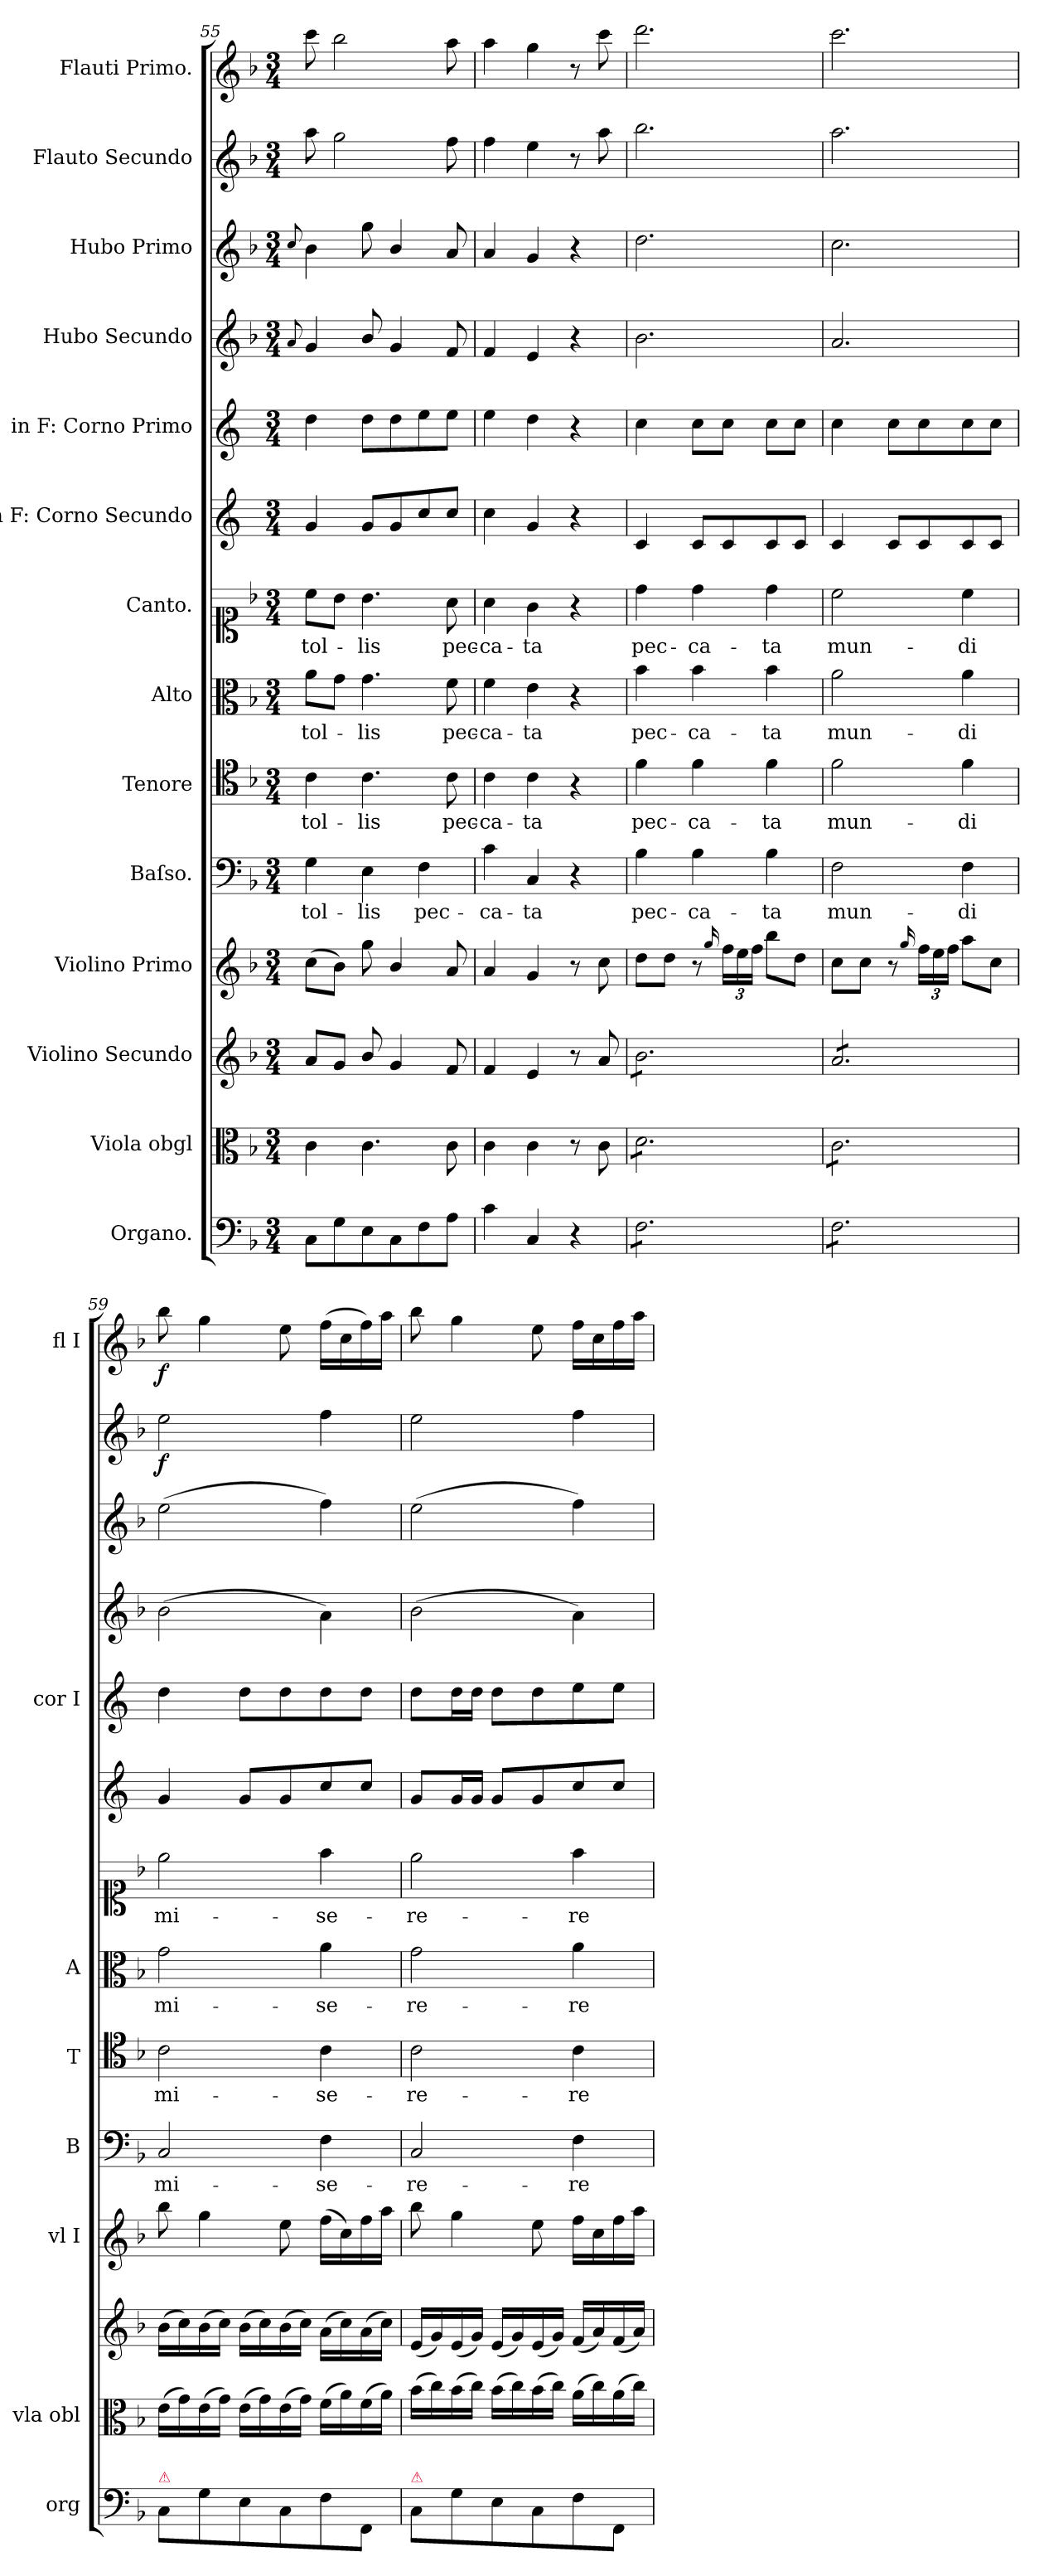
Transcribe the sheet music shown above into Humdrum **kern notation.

**kern	**dynam	**kern	**dynam	**kern	**dynam	**kern	**dynam	**kern	**text	**kern	**text	**kern	**text	**kern	**text	**kern	**dynam	**kern	**dynam	**kern	**dynam	**kern	**dynam	**kern	**dynam	**kern	**dynam
*part14	*part14	*part13	*part13	*part12	*part12	*part11	*part11	*part10	*part10	*part9	*part9	*part8	*part8	*part7	*part7	*part6	*part6	*part5	*part5	*part4	*part4	*part3	*part3	*part2	*part2	*part1	*part1
*staff14	*staff14	*staff13	*staff13	*staff12	*staff12	*staff11	*staff11	*staff10	*staff10	*staff9	*staff9	*staff8	*staff8	*staff7	*staff7	*staff6	*staff6	*staff5	*staff5	*staff4	*staff4	*staff3	*staff3	*staff2	*staff2	*staff1	*staff1
*I"Organo.	*	*I"Viola obgl	*	*I"Violino Secundo	*	*I"Violino Primo	*	*I"Baſso.	*	*I"Tenore	*	*I"Alto	*	*I"Canto.	*	*I"in F: Corno Secundo	*	*I"in F: Corno Primo	*	*I"Hubo Secundo	*	*I"Hubo Primo	*	*I"Flauto Secundo	*	*I"Flauti Primo.	*
*I'org	*	*I'vla obl	*	*	*	*I'vl I	*	*I'B	*	*I'T	*	*I'A	*	*	*	*	*	*I'cor I	*	*	*	*	*	*	*	*I'fl I	*
*clefF4	*	*clefC3	*	*clefG2	*	*clefG2	*	*clefF4	*	*clefC4	*	*clefC3	*	*clefC1	*	*clefG2	*	*clefG2	*	*clefG2	*	*clefG2	*	*clefG2	*	*clefG2	*
*	*	*	*	*	*	*	*	*	*	*	*	*	*	*	*	*ITrd4c7	*	*ITrd4c7	*	*	*	*	*	*	*	*	*
*k[b-]	*	*k[b-]	*	*k[b-]	*	*k[b-]	*	*k[b-]	*	*k[b-]	*	*k[b-]	*	*k[b-]	*	*k[b-]	*	*k[b-]	*	*k[b-]	*	*k[b-]	*	*k[b-]	*	*k[b-]	*
*F:	*	*F:	*	*F:	*	*F:	*	*F:	*	*F:	*	*F:	*	*F:	*	*F:	*	*F:	*	*F:	*	*F:	*	*F:	*	*F:	*
*M3/4	*	*M3/4	*	*M3/4	*	*M3/4	*	*M3/4	*	*M3/4	*	*M3/4	*	*M3/4	*	*M3/4	*	*M3/4	*	*M3/4	*	*M3/4	*	*M3/4	*	*M3/4	*
=55	=55	=55	=55	=55	=55	=55	=55	=55	=55	=55	=55	=55	=55	=55	=55	=55	=55	=55	=55	=55	=55	=55	=55	=55	=55	=55	=55
.	.	.	.	.	.	.	.	.	.	.	.	.	.	.	.	.	.	.	.	8qqa/	.	8qqcc/	.	.	.	.	.
8C\L	.	4c\	.	8a/L	.	(8cc\L	.	4G\	tol-	4c\	tol-	8a\L	tol-	8cc\L	tol-	4c/	.	4g\	.	4g/	.	4b-\	.	8aa\	.	8ccc\	.
8G\	.	.	.	8g/J	.	8b-\J)	.	.	.	.	.	8g\J	.	8b-\J	.	.	.	.	.	.	.	.	.	2gg\	.	2bb-\	.
8E\	.	4.c\	.	8b-/	.	8gg\	.	4E\	-lis	4.c\	-lis	4.g\	-lis	4.b-\	-lis	8c/L	.	8g\L	.	8b-/	.	8gg\	.	.	.	.	.
8C\	.	.	.	4g/	.	4b-/	.	.	.	.	.	.	.	.	.	8c/	.	8g\	.	4g/	.	4b-/	.	.	.	.	.
8F\	.	.	.	.	.	.	.	4F\	pec-	.	.	.	.	.	.	8f/	.	8a\	.	.	.	.	.	.	.	.	.
8A\J	.	8c\	.	8f/	.	8a/	.	.	.	8c\	pec-	8f\	pec-	8a\	pec-	8f/J	.	8a\J	.	8f/	.	8a/	.	8ff\	.	8aa\	.
=56	=56	=56	=56	=56	=56	=56	=56	=56	=56	=56	=56	=56	=56	=56	=56	=56	=56	=56	=56	=56	=56	=56	=56	=56	=56	=56	=56
4c\	.	4c\	.	4f/	.	4a/	.	4c\	-ca-	4c\	-ca-	4f\	-ca-	4a\	-ca-	4f\	.	4a\	.	4f/	.	4a/	.	4ff\	.	4aa\	.
4C/	.	4c\	.	4e/	.	4g/	.	4C/	-ta	4c\	-ta	4e\	-ta	4g\	-ta	4c/	.	4g\	.	4e/	.	4g/	.	4ee\	.	4gg\	.
!	!	!	!LO:DY:b	!	!LO:DY:b	!	!	!	!	!	!	!	!	!	!	!	!	!	!	!	!	!	!	!	!	!	!
4r	.	8r	pia	8r	pia	8r	.	4r	.	4r	.	4r	.	4r	.	4r	.	4r	.	4r	.	4r	.	8r	.	8r	.
!	!	!	!	!	!	!	!LO:DY:b	!	!	!	!	!	!	!	!	!	!	!	!	!	!	!	!	!	!LO:DY:b	!	!LO:DY:b
.	.	8c\	.	8a/	.	8cc\	pia	.	.	.	.	.	.	.	.	.	.	.	.	.	.	.	.	8aa\	pia	8ccc\	pia
=57	=57	=57	=57	=57	=57	=57	=57	=57	=57	=57	=57	=57	=57	=57	=57	=57	=57	=57	=57	=57	=57	=57	=57	=57	=57	=57	=57
!	!LO:DY:b	!	!	!	!	!	!	!	!	!	!	!	!	!	!	!	!LO:DY:a	!	!LO:DY:b	!	!LO:DY:b	!	!LO:DY:b	!	!	!	!
*tremolo	*	*	*	*	*	*	*	*	*	*	*	*	*	*	*	*	*	*	*	*	*	*	*	*	*	*	*
*	*	*tremolo	*	*	*	*	*	*	*	*	*	*	*	*	*	*	*	*	*	*	*	*	*	*	*	*	*
*	*	*	*	*tremolo	*	*	*	*	*	*	*	*	*	*	*	*	*	*	*	*	*	*	*	*	*	*	*
8F\L	piano	8d\L	.	8b-\L	.	8dd\L	.	4B-\	pec-	4f\	pec-	4b-\	pec-	4dd\	pec-	4F/	pia	4f\	pia	2.b-\	pia	2.dd\	piano	2.bb-\	.	2.ddd\	.
8F\	.	8d\	.	8b-\	.	8dd\J	.	.	.	.	.	.	.	.	.	.	.	.	.	.	.	.	.	.	.	.	.
8F\	.	8d\	.	8b-\	.	8r	.	4B-\	-ca-	4f\	-ca-	4b-\	-ca-	4dd\	-ca-	8F/L	.	8f\L	.	.	.	.	.	.	.	.	.
.	.	.	.	.	.	16qqgg/	.	.	.	.	.	.	.	.	.	.	.	.	.	.	.	.	.	.	.	.	.
8F\	.	8d\	.	8b-\	.	24ff\LL	.	.	.	.	.	.	.	.	.	8F/	.	8f\J	.	.	.	.	.	.	.	.	.
.	.	.	.	.	.	24ee\	.	.	.	.	.	.	.	.	.	.	.	.	.	.	.	.	.	.	.	.	.
.	.	.	.	.	.	24ff\JJ	.	.	.	.	.	.	.	.	.	.	.	.	.	.	.	.	.	.	.	.	.
8F\	.	8d\	.	8b-\	.	8bb-\L	.	4B-\	-ta	4f\	-ta	4b-\	-ta	4dd\	-ta	8F/	.	8f\L	.	.	.	.	.	.	.	.	.
8F\J	.	8d\J	.	8b-\J	.	8dd\J	.	.	.	.	.	.	.	.	.	8F/J	.	8f\J	.	.	.	.	.	.	.	.	.
=58	=58	=58	=58	=58	=58	=58	=58	=58	=58	=58	=58	=58	=58	=58	=58	=58	=58	=58	=58	=58	=58	=58	=58	=58	=58	=58	=58
8F\L	.	8c\L	.	8a/L	.	8cc\L	.	2F\	mun-	2f\	mun-	2a\	mun-	2cc\	mun-	4F/	.	4f\	.	2.a/	.	2.cc\	.	2.aa\	.	2.ccc\	.
8F\	.	8c\	.	8a/	.	8cc\J	.	.	.	.	.	.	.	.	.	.	.	.	.	.	.	.	.	.	.	.	.
8F\	.	8c\	.	8a/	.	8r	.	.	.	.	.	.	.	.	.	8F/L	.	8f\L	.	.	.	.	.	.	.	.	.
.	.	.	.	.	.	16qqgg/	.	.	.	.	.	.	.	.	.	.	.	.	.	.	.	.	.	.	.	.	.
8F\	.	8c\	.	8a/	.	24ff\LL	.	.	.	.	.	.	.	.	.	8F/	.	8f\	.	.	.	.	.	.	.	.	.
.	.	.	.	.	.	24ee\	.	.	.	.	.	.	.	.	.	.	.	.	.	.	.	.	.	.	.	.	.
.	.	.	.	.	.	24ff\JJ	.	.	.	.	.	.	.	.	.	.	.	.	.	.	.	.	.	.	.	.	.
8F\	.	8c\	.	8a/	.	8aa\L	.	4F\	-di	4f\	-di	4a\	-di	4cc\	-di	8F/	.	8f\	.	.	.	.	.	.	.	.	.
8F\J	.	8c\J	.	8a/J	.	8cc\J	.	.	.	.	.	.	.	.	.	8F/J	.	8f\J	.	.	.	.	.	.	.	.	.
*	*	*	*	*Xtremolo	*	*	*	*	*	*	*	*	*	*	*	*	*	*	*	*	*	*	*	*	*	*	*
*	*	*Xtremolo	*	*	*	*	*	*	*	*	*	*	*	*	*	*	*	*	*	*	*	*	*	*	*	*	*
*Xtremolo	*	*	*	*	*	*	*	*	*	*	*	*	*	*	*	*	*	*	*	*	*	*	*	*	*	*	*
=59	=59	=59	=59	=59	=59	=59	=59	=59	=59	=59	=59	=59	=59	=59	=59	=59	=59	=59	=59	=59	=59	=59	=59	=59	=59	=59	=59
!LO:TX:a:color=crimson:t=⚠	!	!	!	!	!	!	!	!	!	!	!	!	!	!	!	!	!	!	!	!	!	!	!	!	!	!	!
!	!LO:DY:b	!	!LO:DY:b	!	!LO:DY:a	!	!	!	!	!	!	!	!	!	!	!	!LO:DY:b	!	!	!	!LO:DY:b	!	!LO:DY:b	!	!LO:DY:b	!	!LO:DY:b
8C\L	forto	(16e\LL	forto	(16b-\LL	forto	8bb-\	.	2C/	mi-	2c\	mi-	2g\	mi-	2ee\	mi-	4c/	forto	4g\	.	(2b-\	forto	(2ee\	forto	2ee\	f	8bb-\	f
.	.	16g\)	.	16cc\)	.	.	.	.	.	.	.	.	.	.	.	.	.	.	.	.	.	.	.	.	.	.	.
8G\	.	(16e\	.	(16b-\	.	4gg\	.	.	.	.	.	.	.	.	.	.	.	.	.	.	.	.	.	.	.	4gg\	.
.	.	16g\JJ)	.	16cc\JJ)	.	.	.	.	.	.	.	.	.	.	.	.	.	.	.	.	.	.	.	.	.	.	.
8E\	.	(16e\LL	.	(16b-\LL	.	.	.	.	.	.	.	.	.	.	.	8c/L	.	8g\L	.	.	.	.	.	.	.	.	.
.	.	16g\)	.	16cc\)	.	.	.	.	.	.	.	.	.	.	.	.	.	.	.	.	.	.	.	.	.	.	.
8C\	.	(16e\	.	(16b-\	.	8ee\	.	.	.	.	.	.	.	.	.	8c/	.	8g\	.	.	.	.	.	.	.	8ee\	.
.	.	16g\JJ)	.	16cc\JJ)	.	.	.	.	.	.	.	.	.	.	.	.	.	.	.	.	.	.	.	.	.	.	.
8F\	.	(16f\LL	.	(16a\LL	.	(16ff\LL	.	4F\	-se-	4c\	-se-	4a\	-se-	4ff\	-se-	8f/	.	8g\	.	4a\)	.	4ff\)	.	4ff\	.	(16ff\LL	.
.	.	16a\)	.	16cc\)	.	16cc\)	.	.	.	.	.	.	.	.	.	.	.	.	.	.	.	.	.	.	.	16cc\	.
8FF/J	.	(16f\	.	(16a\	.	16ff\	.	.	.	.	.	.	.	.	.	8f/J	.	8g\J	.	.	.	.	.	.	.	16ff\)	.
.	.	16a\JJ)	.	16cc\JJ)	.	16aa\JJ	.	.	.	.	.	.	.	.	.	.	.	.	.	.	.	.	.	.	.	16aa\JJ	.
=60	=60	=60	=60	=60	=60	=60	=60	=60	=60	=60	=60	=60	=60	=60	=60	=60	=60	=60	=60	=60	=60	=60	=60	=60	=60	=60	=60
!LO:TX:a:color=crimson:t=⚠	!	!	!	!	!	!	!	!	!	!	!	!	!	!	!	!	!	!	!	!	!	!	!	!	!	!	!
8C\L	.	(16b-\LL	.	(16e/LL	.	8bb-\	.	2C/	-re-	2c\	-re-	2g\	-re-	2ee\	-re-	8c/L	.	8g\L	.	(2b-\	.	(2ee\	.	2ee\	.	8bb-\	.
.	.	16cc\)	.	16g/)	.	.	.	.	.	.	.	.	.	.	.	.	.	.	.	.	.	.	.	.	.	.	.
8G\	.	(16b-\	.	(16e/	.	4gg\	.	.	.	.	.	.	.	.	.	16c/L	.	16g\L	.	.	.	.	.	.	.	4gg\	.
.	.	16cc\JJ)	.	16g/JJ)	.	.	.	.	.	.	.	.	.	.	.	16c/JJ	.	16g\JJ	.	.	.	.	.	.	.	.	.
8E\	.	(16b-\LL	.	(16e/LL	.	.	.	.	.	.	.	.	.	.	.	8c/L	.	8g\L	.	.	.	.	.	.	.	.	.
.	.	16cc\)	.	16g/)	.	.	.	.	.	.	.	.	.	.	.	.	.	.	.	.	.	.	.	.	.	.	.
8C\	.	(16b-\	.	(16e/	.	8ee\	.	.	.	.	.	.	.	.	.	8c/	.	8g\	.	.	.	.	.	.	.	8ee\	.
.	.	16cc\JJ)	.	16g/JJ)	.	.	.	.	.	.	.	.	.	.	.	.	.	.	.	.	.	.	.	.	.	.	.
8F\	.	(16a\LL	.	(16f/LL	.	16ff\LL	.	4F\	-re	4c\	-re	4a\	-re	4ff\	-re	8f/	.	8a\	.	4a\)	.	4ff\)	.	4ff\	.	16ff\LL	.
.	.	16cc\)	.	16a/)	.	16cc\	.	.	.	.	.	.	.	.	.	.	.	.	.	.	.	.	.	.	.	16cc\	.
8FF/J	.	(16a\	.	(16f/	.	16ff\	.	.	.	.	.	.	.	.	.	8f/J	.	8a\J	.	.	.	.	.	.	.	16ff\	.
.	.	16cc\JJ)	.	16a/JJ)	.	16aa\JJ	.	.	.	.	.	.	.	.	.	.	.	.	.	.	.	.	.	.	.	16aa\JJ	.
=	=	=	=	=	=	=	=	=	=	=	=	=	=	=	=	=	=	=	=	=	=	=	=	=	=	=	=
*-	*-	*-	*-	*-	*-	*-	*-	*-	*-	*-	*-	*-	*-	*-	*-	*-	*-	*-	*-	*-	*-	*-	*-	*-	*-	*-	*-
